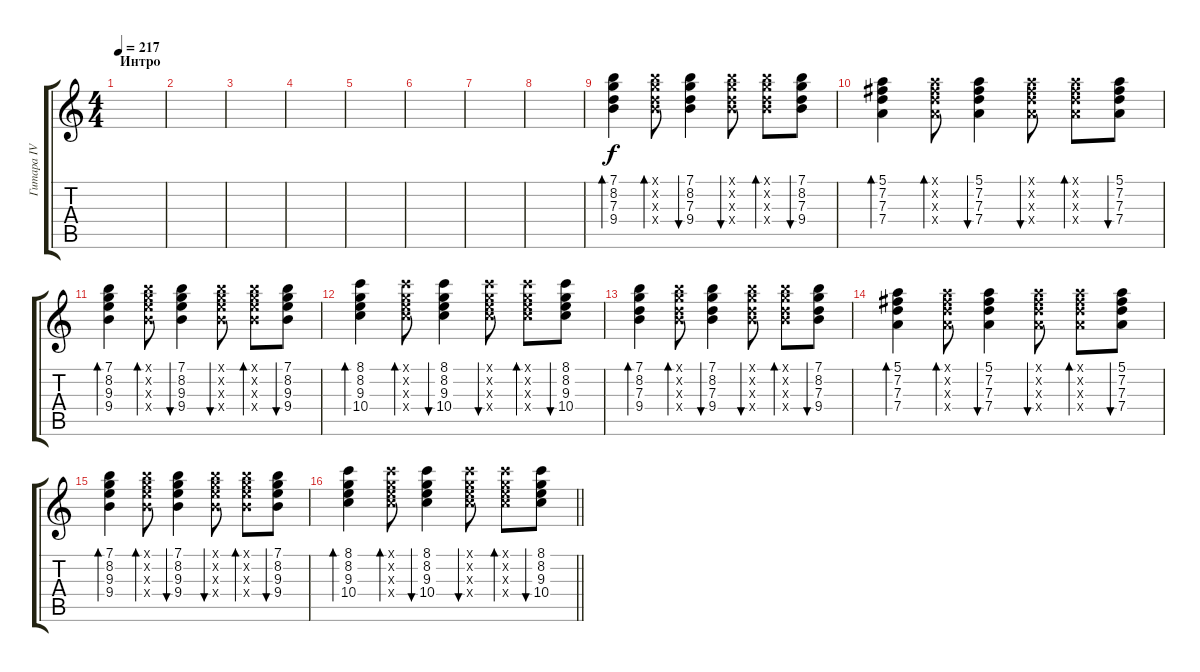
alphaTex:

\track ("Гитара IV" "Гитара IV") {instrument electricguitarclean}
\staff {score tabs}
\tuning (E4 B3 G3 D3 A2 E2) {hide}
\ts (4 4)
\section ("" "Интро")
\tempo 217
\clef g2
\ks c
|
|
|
|
|
|
|
|
(7.1 8.2 7.3 9.4).4{bd 60} (7.1{x} 8.2{x} 7.3{x} 9.4{x}).8{bd 60} (7.1 8.2 7.3 9.4).4{bu 60} (7.1{x} 8.2{x} 7.3{x} 9.4{x}).8{bu 60} (7.1{x} 8.2{x} 7.3{x} 9.4{x}).8{bd 60} (7.1 8.2 7.3 9.4).8{bu 60} |
(5.1 7.2 7.3 7.4).4{bd 60} (5.1{x} 7.2{x} 7.3{x} 7.4{x}).8{bd 60} (5.1 7.2 7.3 7.4).4{bu 60} (5.1{x} 7.2{x} 7.3{x} 7.4{x}).8{bu 60} (5.1{x} 7.2{x} 7.3{x} 7.4{x}).8{bd 60} (5.1 7.2 7.3 7.4).8{bu 60} |
(7.1 8.2 9.3 9.4).4{bd 60} (7.1{x} 8.2{x} 9.3{x} 9.4{x}).8{bd 60} (7.1 8.2 9.3 9.4).4{bu 60} (7.1{x} 8.2{x} 9.3{x} 9.4{x}).8{bu 60} (7.1{x} 8.2{x} 9.3{x} 9.4{x}).8{bd 60} (7.1 8.2 9.3 9.4).8{bu 60} |
(8.1 8.2 9.3 10.4).4{bd 60} (8.1{x} 8.2{x} 9.3{x} 10.4{x}).8{bd 60} (8.1 8.2 9.3 10.4).4{bu 60} (8.1{x} 8.2{x} 9.3{x} 10.4{x}).8{bu 60} (8.1{x} 8.2{x} 9.3{x} 10.4{x}).8{bd 60} (8.1 8.2 9.3 10.4).8{bu 60} |
(7.1 8.2 7.3 9.4).4{bd 60} (7.1{x} 8.2{x} 7.3{x} 9.4{x}).8{bd 60} (7.1 8.2 7.3 9.4).4{bu 60} (7.1{x} 8.2{x} 7.3{x} 9.4{x}).8{bu 60} (7.1{x} 8.2{x} 7.3{x} 9.4{x}).8{bd 60} (7.1 8.2 7.3 9.4).8{bu 60} |
(5.1 7.2 7.3 7.4).4{bd 60} (5.1{x} 7.2{x} 7.3{x} 7.4{x}).8{bd 60} (5.1 7.2 7.3 7.4).4{bu 60} (5.1{x} 7.2{x} 7.3{x} 7.4{x}).8{bu 60} (5.1{x} 7.2{x} 7.3{x} 7.4{x}).8{bd 60} (5.1 7.2 7.3 7.4).8{bu 60} |
(7.1 8.2 9.3 9.4).4{bd 60} (7.1{x} 8.2{x} 9.3{x} 9.4{x}).8{bd 60} (7.1 8.2 9.3 9.4).4{bu 60} (7.1{x} 8.2{x} 9.3{x} 9.4{x}).8{bu 60} (7.1{x} 8.2{x} 9.3{x} 9.4{x}).8{bd 60} (7.1 8.2 9.3 9.4).8{bu 60} |
\barLineRight lightlight
(8.1 8.2 9.3 10.4).4{bd 60} (8.1{x} 8.2{x} 9.3{x} 10.4{x}).8{bd 60} (8.1 8.2 9.3 10.4).4{bu 60} (8.1{x} 8.2{x} 9.3{x} 10.4{x}).8{bu 60} (8.1{x} 8.2{x} 9.3{x} 10.4{x}).8{bd 60} (8.1 8.2 9.3 10.4).8{bu 60}
